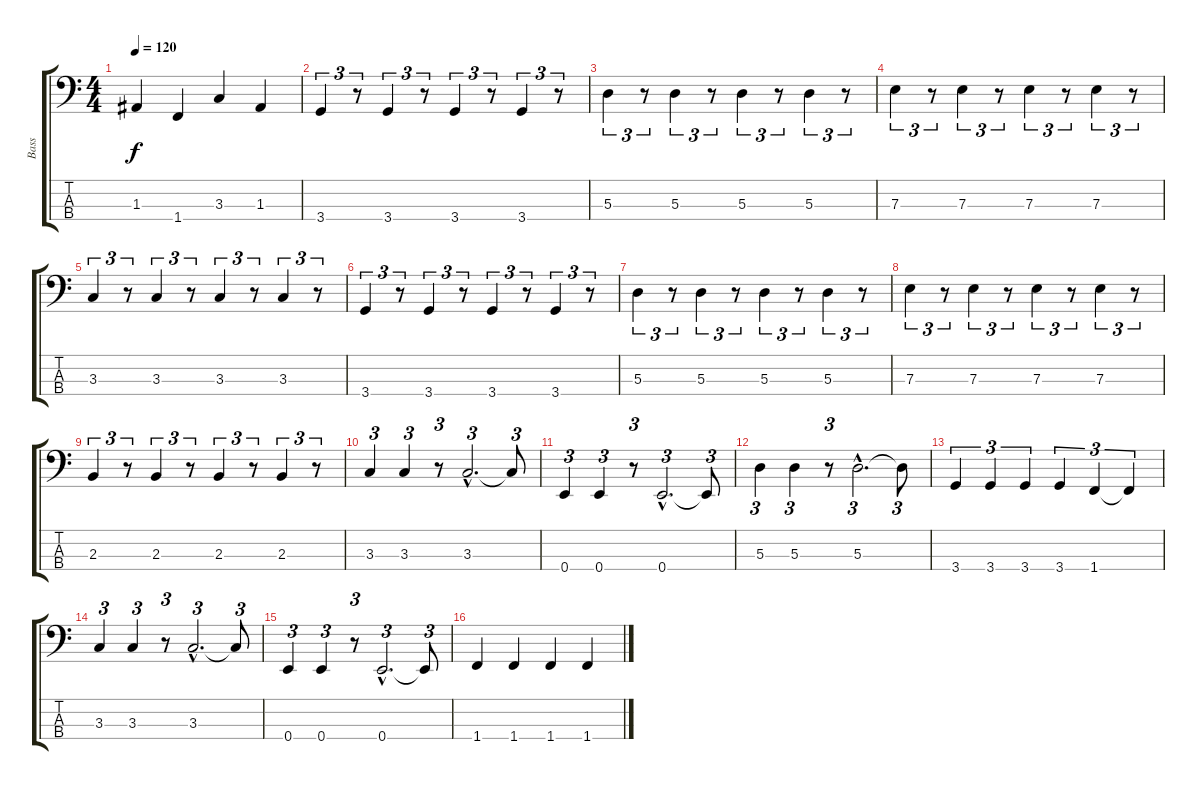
\track ("Bass" "Bass") {instrument electricbassfinger}
\staff {score tabs}
\tuning (G2 D2 A1 E1) {hide}
\ts (4 4)
\tempo 120
\clef f4
\ks c
1.3.4{dy f} 1.4.4 3.3.4 1.3.4 |
3.4.4{tu (3 2)} r.8{tu (3 2)} 3.4.4{tu (3 2)} r.8{tu (3 2)} 3.4.4{tu (3 2)} r.8{tu (3 2)} 3.4.4{tu (3 2)} r.8{tu (3 2)} |
5.3.4{tu (3 2)} r.8{tu (3 2)} 5.3.4{tu (3 2)} r.8{tu (3 2)} 5.3.4{tu (3 2)} r.8{tu (3 2)} 5.3.4{tu (3 2)} r.8{tu (3 2)} |
7.3.4{tu (3 2)} r.8{tu (3 2)} 7.3.4{tu (3 2)} r.8{tu (3 2)} 7.3.4{tu (3 2)} r.8{tu (3 2)} 7.3.4{tu (3 2)} r.8{tu (3 2)} |
3.3.4{tu (3 2)} r.8{tu (3 2)} 3.3.4{tu (3 2)} r.8{tu (3 2)} 3.3.4{tu (3 2)} r.8{tu (3 2)} 3.3.4{tu (3 2)} r.8{tu (3 2)} |
3.4.4{tu (3 2)} r.8{tu (3 2)} 3.4.4{tu (3 2)} r.8{tu (3 2)} 3.4.4{tu (3 2)} r.8{tu (3 2)} 3.4.4{tu (3 2)} r.8{tu (3 2)} |
5.3.4{tu (3 2)} r.8{tu (3 2)} 5.3.4{tu (3 2)} r.8{tu (3 2)} 5.3.4{tu (3 2)} r.8{tu (3 2)} 5.3.4{tu (3 2)} r.8{tu (3 2)} |
7.3.4{tu (3 2)} r.8{tu (3 2)} 7.3.4{tu (3 2)} r.8{tu (3 2)} 7.3.4{tu (3 2)} r.8{tu (3 2)} 7.3.4{tu (3 2)} r.8{tu (3 2)} |
2.3.4{tu (3 2)} r.8{tu (3 2)} 2.3.4{tu (3 2)} r.8{tu (3 2)} 2.3.4{tu (3 2)} r.8{tu (3 2)} 2.3.4{tu (3 2)} r.8{tu (3 2)} |
3.3.4{tu (3 2)} 3.3.4{tu (3 2)} r.8{tu (3 2)} 3.3{hac}.2{d tu (3 2)} 3.3{t}.8{tu (3 2)} |
0.4.4{tu (3 2)} 0.4.4{tu (3 2)} r.8{tu (3 2)} 0.4{hac}.2{d tu (3 2)} 0.4{t}.8{tu (3 2)} |
5.3.4{tu (3 2)} 5.3.4{tu (3 2)} r.8{tu (3 2)} 5.3{hac}.2{d tu (3 2)} 5.3{t}.8{tu (3 2)} |
3.4.4{tu (3 2)} 3.4.4{tu (3 2)} 3.4.4{tu (3 2)} 3.4.4{tu (3 2)} 1.4.4{tu (3 2)} 1.4{t}.4{tu (3 2)} |
3.3.4{tu (3 2)} 3.3.4{tu (3 2)} r.8{tu (3 2)} 3.3{hac}.2{d tu (3 2)} 3.3{t}.8{tu (3 2)} |
0.4.4{tu (3 2)} 0.4.4{tu (3 2)} r.8{tu (3 2)} 0.4{hac}.2{d tu (3 2)} 0.4{t}.8{tu (3 2)} |
1.4.4 1.4.4 1.4.4 1.4.4
